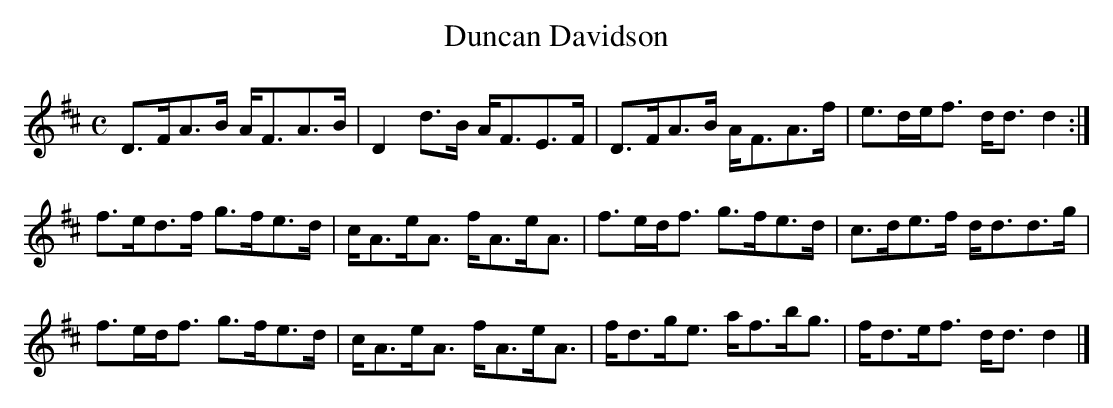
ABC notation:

X:1
T:Duncan Davidson
L:1/8
M:C
K:D
D>FA>B A<FA>B|D2 d>B A<FE>F|D>FA>B A<FA>f|e>de<f d<d d2:|
f>ed>f g>fe>d|c<Ae<A f<Ae<A|f>ed<f g>fe>d|c>de>f d<dd>g |
f>ed<f g>fe>d|c<Ae<A f<Ae<A|f<dg<e a<fb<g|f<de<f d<d d2|]
